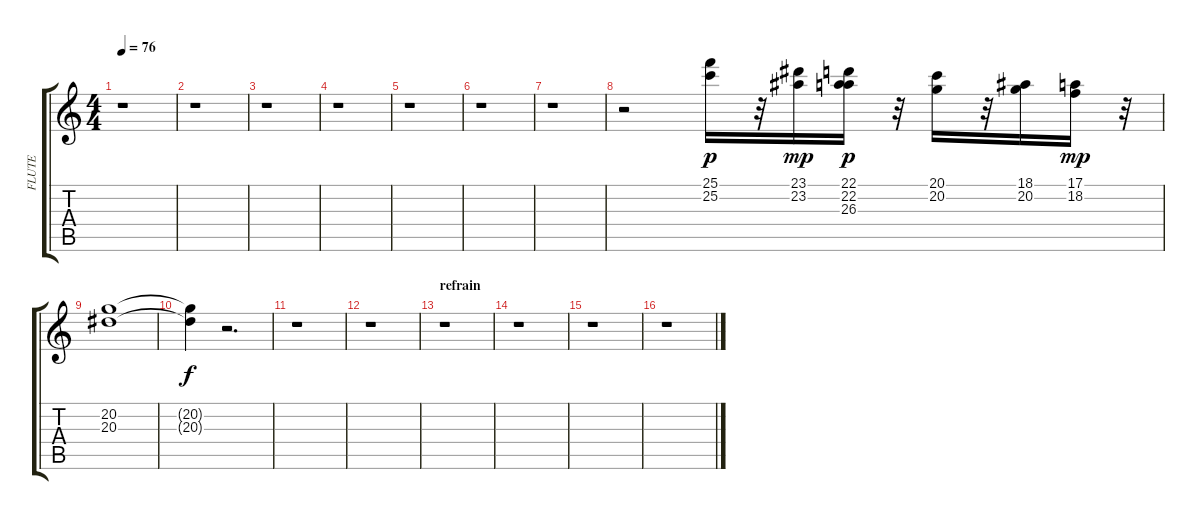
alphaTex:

\track ("FLUTE" "FLUTE") {instrument flute}
\staff {score tabs}
\tuning (E4 B3 G3 D3 A2 E2) {hide}
\ts (4 4)
\tempo 76
\clef g2
\ks c
r.1{dy p} |
r.1 |
r.1 |
r.1 |
r.1 |
r.1 |
r.1 |
r.2 (25.1 25.2).16{balance 0} r.32 (23.1 23.2).16{dy mp balance 2} (22.1 22.2 26.3).16{dy p balance 5} r.32 (20.1 20.2).16{balance 8} r.32 (18.1 20.2).16{balance 10} (17.1 18.2).16{dy mp balance 12} r.32 |
(20.2 20.3).1{balance 16} |
(20.2{t} 20.3{t}).4{dy f} r.2{d} |
r.1 |
r.1 |
\section ("" "refrain")
r.1 |
r.1 |
r.1 |
r.1
